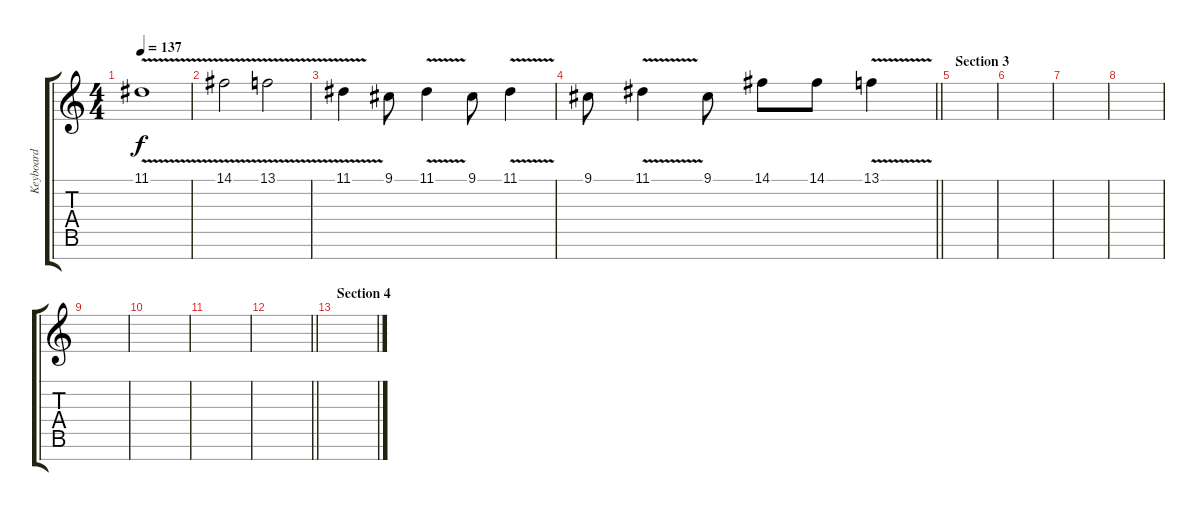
\track ("Keyboard" "Keyboard") {instrument lead2sawtooth}
\staff {score tabs}
\tuning (E4 B3 G3 D3 A2 E2 B1) {hide}
\ts (4 4)
\tempo 137
\clef g2
\ks c
11.1{v}.1{dy f} |
14.1{v}.2 13.1{v}.2 |
11.1{v}.4 9.1.8 11.1{v}.4 9.1.8 11.1{v}.4 |
\barLineRight lightlight
9.1.8 11.1{v}.4 9.1.8 14.1.8 14.1.8 13.1{v}.4 |
\section ("" "Section 3")
|
|
|
|
|
|
|
\barLineRight lightlight
|
\section ("" "Section 4")
